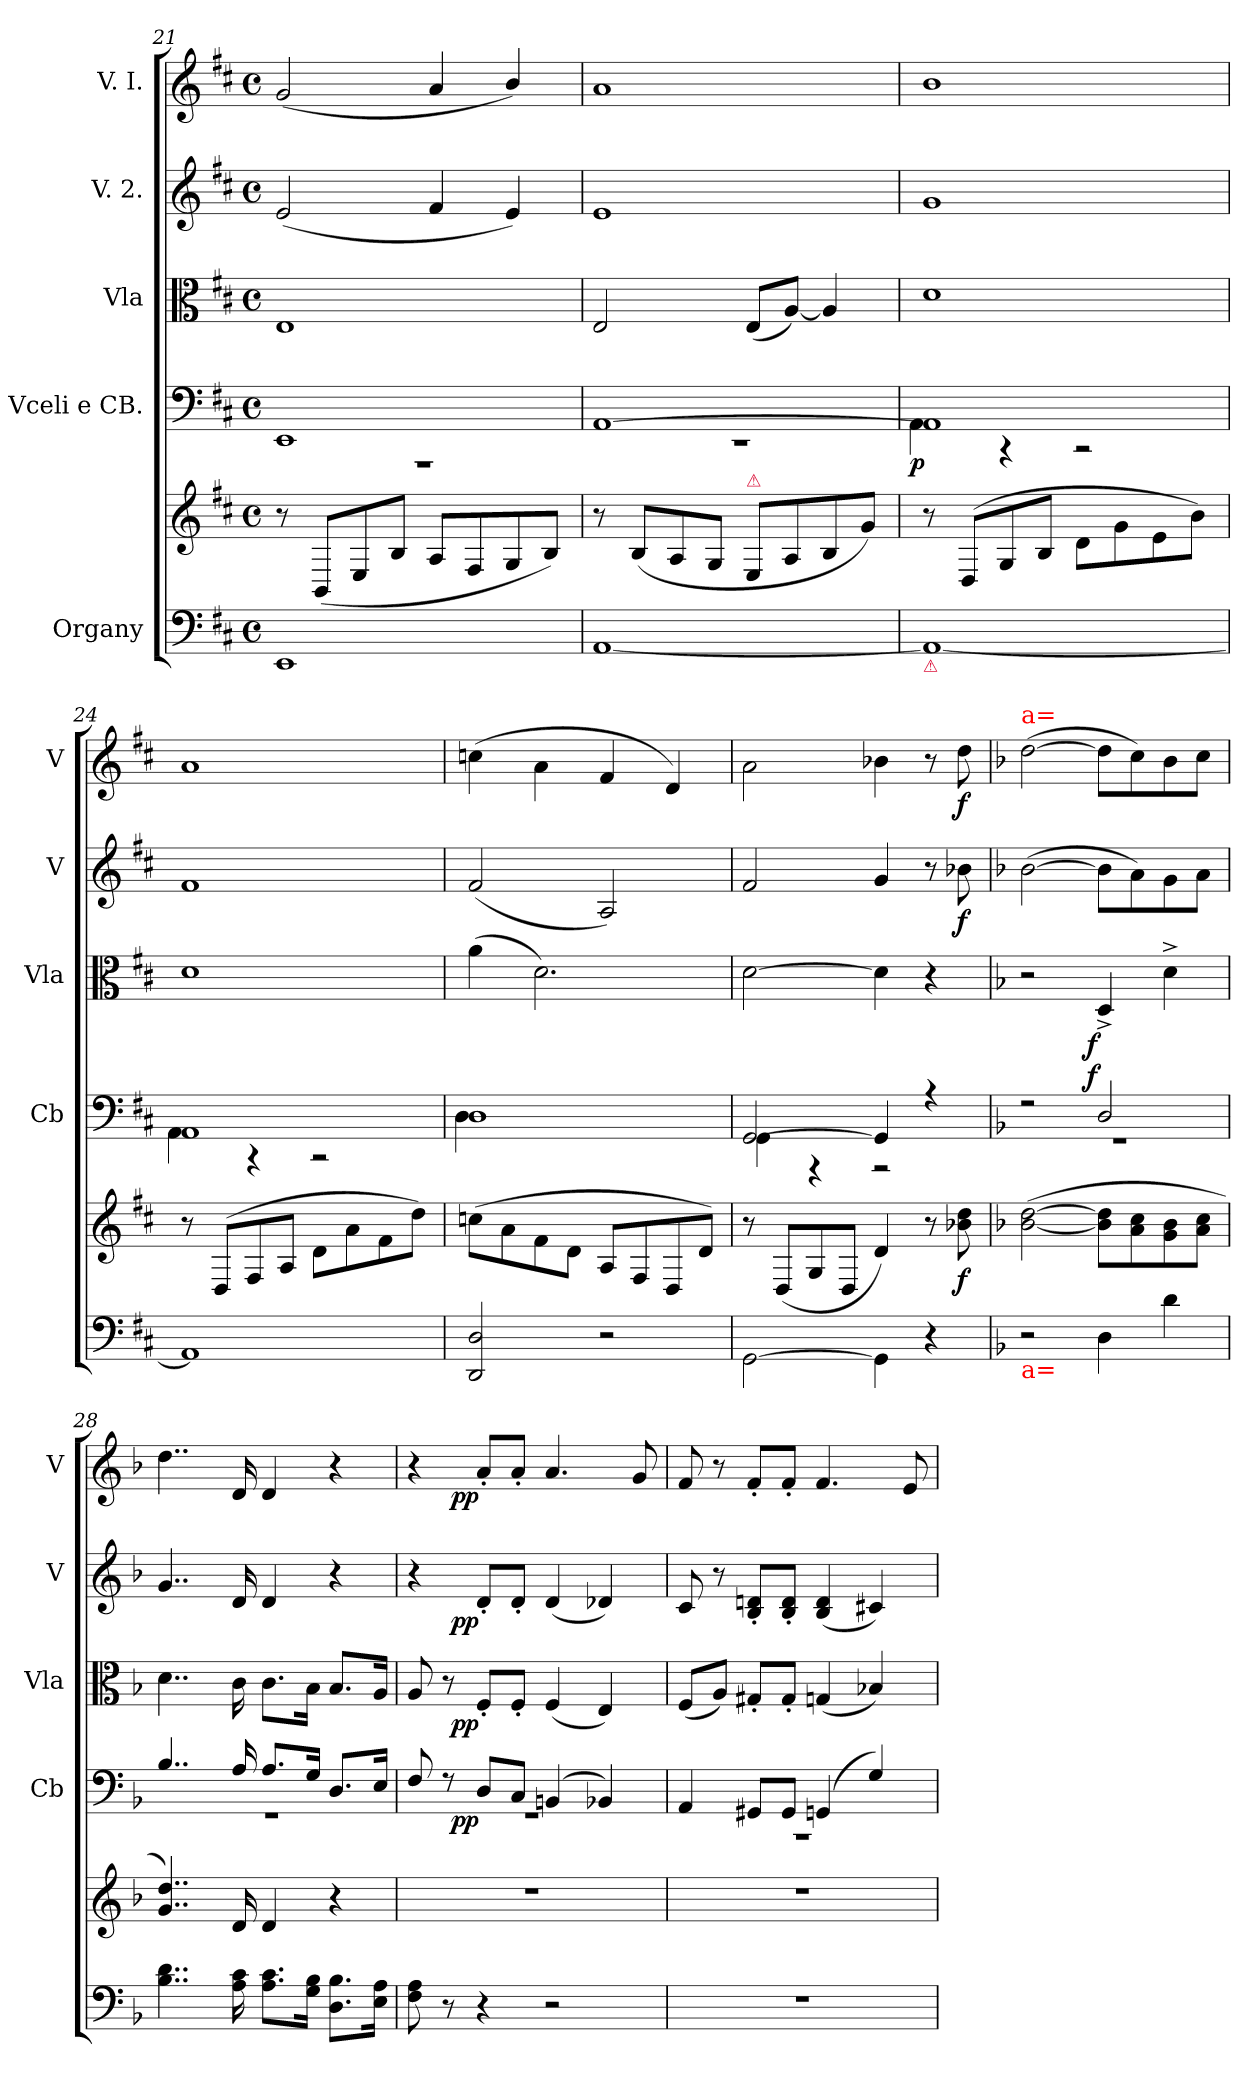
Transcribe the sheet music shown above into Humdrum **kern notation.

**kern	**kern	**dynam	**kern	**dynam	**kern	**dynam	**kern	**dynam	**kern	**dynam
*part5	*part5	*part5	*part4	*part4	*part3	*part3	*part2	*part2	*part1	*part1
*staff6	*staff5	*staff5/6	*staff4	*staff4	*staff3	*staff3	*staff2	*staff2	*staff1	*staff1
*I"Organy	*	*	*I"Vceli e CB.	*	*I"Vla	*	*I"V. 2.	*	*I"V. I.	*
*	*	*	*I'Cb	*	*I'Vla	*	*I'V	*	*I'V	*
*clefF4	*clefG2	*	*clefF4	*	*clefC3	*	*clefG2	*	*clefG2	*
*k[f#c#]	*k[f#c#]	*	*k[f#c#]	*	*k[f#c#]	*	*k[f#c#]	*	*k[f#c#]	*
*M4/4	*M4/4	*	*M4/4	*	*M4/4	*	*M4/4	*	*M4/4	*
*met(c)	*met(c)	*	*met(c)	*	*met(c)	*	*met(c)	*	*met(c)	*
=21	=21	=21	=21	=21	=21	=21	=21	=21	=21	=21
*	*	*	*^	*	*	*	*	*	*	*
1EE	8r	.	1EE	1r	.	1E	.	(2e/	.	(2g/	.
.	(<8BB/L	.	.	.	.	.	.	.	.	.	.
.	8E/	.	.	.	.	.	.	.	.	.	.
.	8B/J	.	.	.	.	.	.	.	.	.	.
.	8A/L	.	.	.	.	.	.	4f#/	.	4a/	.
.	8F#/	.	.	.	.	.	.	.	.	.	.
.	8G/	.	.	.	.	.	.	4e/)	.	4b/)	.
.	8B/J)	.	.	.	.	.	.	.	.	.	.
=22	=22	=22	=22	=22	=22	=22	=22	=22	=22	=22	=22
[1AA	8r	.	[1AA	1r	.	2E/	.	1e	.	1a	.
.	(>8B/L	.	.	.	.	.	.	.	.	.	.
.	8A/	.	.	.	.	.	.	.	.	.	.
.	8G/J	.	.	.	.	.	.	.	.	.	.
!	!LO:TX:a:color=crimson:t=⚠	!	!	!	!	!	!	!	!	!	!
.	8E/L	.	.	.	.	(<8E/L	.	.	.	.	.
.	8A/	.	.	.	.	[8A/J)	.	.	.	.	.
.	8B/	.	.	.	.	4A/]	.	.	.	.	.
.	8g\J)	.	.	.	.	.	.	.	.	.	.
=23	=23	=23	=23	=23	=23	=23	=23	=23	=23	=23	=23
!LO:TX:b:color=crimson:t=⚠	!	!	!	!	!	!	!	!	!	!	!
!	!	!	!	!	!LO:DY:b:rj	!	!	!	!	!	!
1AA_	8r	.	1AA]	4AA\	p	1d	.	1g	.	1b	.
.	(>8D/L	.	.	.	.	.	.	.	.	.	.
.	8G/	.	.	4r	.	.	.	.	.	.	.
.	8B/J	.	.	.	.	.	.	.	.	.	.
.	8d\L	.	.	2r	.	.	.	.	.	.	.
.	8g\	.	.	.	.	.	.	.	.	.	.
.	8e\	.	.	.	.	.	.	.	.	.	.
.	8b\J)	.	.	.	.	.	.	.	.	.	.
=24	=24	=24	=24	=24	=24	=24	=24	=24	=24	=24	=24
1AA]	8r	.	1AA	4AA\	.	1d	.	1f#	.	1a	.
.	(>8D/L	.	.	.	.	.	.	.	.	.	.
.	8F#/	.	.	4r	.	.	.	.	.	.	.
.	8A/J	.	.	.	.	.	.	.	.	.	.
.	8d\L	.	.	2r	.	.	.	.	.	.	.
.	8a\	.	.	.	.	.	.	.	.	.	.
.	8f#\	.	.	.	.	.	.	.	.	.	.
.	8dd\J)	.	.	.	.	.	.	.	.	.	.
=25	=25	=25	=25	=25	=25	=25	=25	=25	=25	=25	=25
2DD/ 2D/	(8ccn\L	.	1D	4D\	.	(4a\	.	(>2f#/	.	(4ccn\	.
.	8a\	.	.	.	.	.	.	.	.	.	.
.	8f#\	.	.	2.ryy	.	2.d\)	.	.	.	4a\	.
.	8d\J	.	.	.	.	.	.	.	.	.	.
2r	8A/L	.	.	.	.	.	.	2A/)	.	4f#/	.
.	8F#/	.	.	.	.	.	.	.	.	.	.
.	8D/	.	.	.	.	.	.	.	.	4d/)	.
.	8d/J)	.	.	.	.	.	.	.	.	.	.
=26	=26	=26	=26	=26	=26	=26	=26	=26	=26	=26	=26
[2GG\	8r	.	[2GG/	4GG\	.	[2d\	.	2f#/	.	2a\	.
.	(8D/L	.	.	.	.	.	.	.	.	.	.
.	8G/	.	.	4r	.	.	.	.	.	.	.
.	8D/J	.	.	.	.	.	.	.	.	.	.
4GG\]	4d/)	.	4GG/]	2r	.	4d\]	.	4g/	.	4b-X\	.
4r	8r	.	4r	.	.	4r	.	8r	.	8r	.
.	8b-X\ 8dd\	f	.	.	.	.	.	8b-X\	f	8dd\	f
=27	=27	=27	=27	=27	=27	=27	=27	=27	=27	=27	=27
*k[b-]	*k[b-]	*	*k[b-]	*	*	*k[b-]	*	*k[b-]	*	*k[b-]	*
!	!	!	!	!	!	!	!	!	!	!LO:TX:a:color=red:t=a=	!
!LO:TX:b:color=red:t=a=	!	!	!	!	!	!	!	!	!	!	!
2r	(>[2b-\ [2dd\	.	2r	1r	.	2r	.	([2b-\	.	([2dd\	.
!	!	!	!	!	!LO:DY:a:rj	!	!LO:DY:b:rj	!	!	!	!
4D\	8b-]\ 8dd]\L	.	2D/	.	f	4D^/	f	8b-\L]	.	8dd\L]	.
.	8a\ 8cc\	.	.	.	.	.	.	8a\)	.	8cc\)	.
4d\	8g\ 8b-\	.	.	.	.	4d^\	.	8g\	.	8b-\	.
.	8a\ 8cc\J	.	.	.	.	.	.	8a\J	.	8cc\J	.
=28	=28	=28	=28	=28	=28	=28	=28	=28	=28	=28	=28
4..B-\ 4..d\	4..g/ 4..dd/)	.	4..B-/	1r	.	4..d\	.	4..g/	.	4..dd\	.
16A\ 16c\	16d/	.	16A/	.	.	16c\	.	16d/	.	16d/	.
8.A\ 8.c\L	4d/	.	8.A/L	.	.	8.c\L	.	4d/	.	4d/	.
16G\ 16B-\Jk	.	.	16G/Jk	.	.	16B-\Jk	.	.	.	.	.
8.D\ 8.B-\L	4r	.	8.D/L	.	.	8.B-/L	.	4r	.	4r	.
16E\ 16A\Jk	.	.	16E/Jk	.	.	16A/Jk	.	.	.	.	.
=29	=29	=29	=29	=29	=29	=29	=29	=29	=29	=29	=29
8F\ 8A\	1r	.	8F/	1rGG	.	8A/	.	4r	.	4r	.
8r	.	.	8r	.	.	8r	.	.	.	.	.
!	!	!	!	!	!LO:DY:rj	!	!LO:DY:b:rj	!	!LO:DY:b:rj	!	!LO:DY:b:rj
4r	.	.	8D/L	.	pp	8F'/L	pp	8d'/L	pp	8a'/L	pp
.	.	.	8C/J	.	.	8F'/J	.	8d'/J	.	8a'/J	.
2r	.	.	(<4BBn/	.	.	(4F/	.	(4d/	.	4.a/	.
.	.	.	4BB-X/)	.	.	4E/)	.	4d-X/)	.	.	.
.	.	.	.	.	.	.	.	.	.	8g/	.
=30	=30	=30	=30	=30	=30	=30	=30	=30	=30	=30	=30
1r	1r	.	4AA/	1r	.	(8F/L	.	8c/	.	8f/	.
.	.	.	.	.	.	8A/J)	.	8r	.	8r	.
.	.	.	8GG#X/L	.	.	8G#X'/L	.	8B-'/ 8dn'/L	.	8f'/L	.
.	.	.	8GG#/J	.	.	8G#'/J	.	8B-'/ 8d'/J	.	8f'/J	.
.	.	.	(4GGn/	.	.	(4Gn/	.	(4B-/ 4d/	.	4.f/	.
.	.	.	4G/)	.	.	4B-X/)	.	4c#X/)	.	.	.
.	.	.	.	.	.	.	.	.	.	8e/	.
*	*	*	*v	*v	*	*	*	*	*	*	*
=	=	=	=	=	=	=	=	=	=	=
*-	*-	*-	*-	*-	*-	*-	*-	*-	*-	*-
